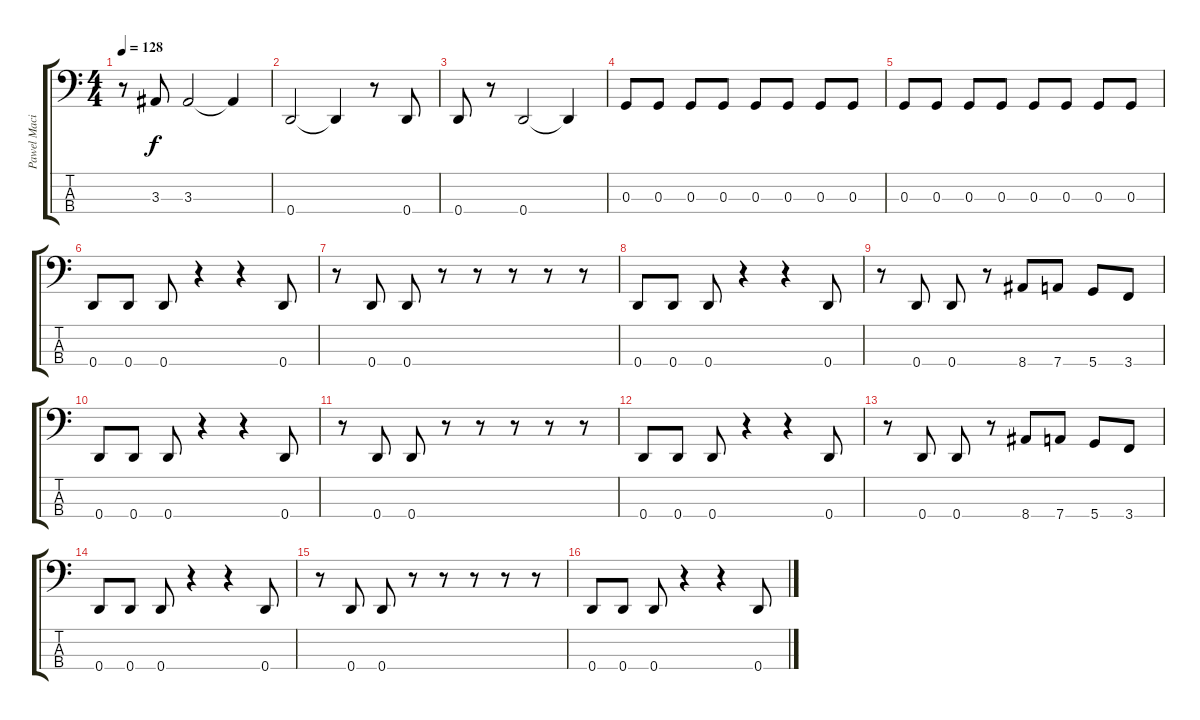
\track ("Pawel Maciwoda" "Pawel Maci") {instrument electricbassfinger}
\staff {score tabs}
\tuning (F2 C2 G1 D1) {hide}
\ts (4 4)
\tempo 128
\clef f4
\ks c
r.8{dy f} 3.3.8 3.3.2 3.3{t}.4 |
0.4.2 0.4{t}.4 r.8 0.4.8 |
0.4.8 r.8 0.4.2 0.4{t}.4 |
0.3.8 0.3.8 0.3.8 0.3.8 0.3.8 0.3.8 0.3.8 0.3.8 |
0.3.8 0.3.8 0.3.8 0.3.8 0.3.8 0.3.8 0.3.8 0.3.8 |
0.4.8 0.4.8 0.4.8 r.4 r.4 0.4.8 |
r.8 0.4.8 0.4.8 r.8 r.8 r.8 r.8 r.8 |
0.4.8 0.4.8 0.4.8 r.4 r.4 0.4.8 |
r.8 0.4.8 0.4.8 r.8 8.4.8 7.4.8 5.4.8 3.4.8 |
0.4.8 0.4.8 0.4.8 r.4 r.4 0.4.8 |
r.8 0.4.8 0.4.8 r.8 r.8 r.8 r.8 r.8 |
0.4.8 0.4.8 0.4.8 r.4 r.4 0.4.8 |
r.8 0.4.8 0.4.8 r.8 8.4.8 7.4.8 5.4.8 3.4.8 |
0.4.8 0.4.8 0.4.8 r.4 r.4 0.4.8 |
r.8 0.4.8 0.4.8 r.8 r.8 r.8 r.8 r.8 |
0.4.8 0.4.8 0.4.8 r.4 r.4 0.4.8
